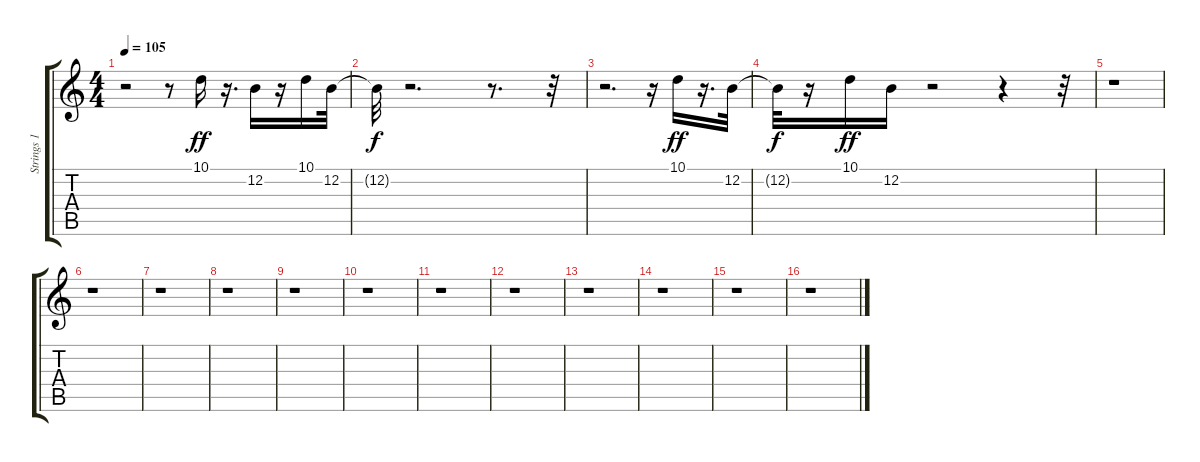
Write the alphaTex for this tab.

\track ("Strings 1" "Strings 1") {instrument stringensemble1}
\staff {score tabs}
\tuning (E4 B3 G3 D3 A2 E2) {hide}
\ts (4 4)
\tempo 105
\clef g2
\ks c
r.2{dy ff} r.8 10.1.16 r.16{d} 12.2.16 r.16 10.1.16 12.2.32 |
12.2{t}.32{dy f} r.2{d} r.8{d} r.32 |
r.2{d} r.16 10.1.16{dy ff} r.16{d} 12.2.32 |
12.2{t}.32{dy f} r.16 10.1.16{dy ff} 12.2.16 r.2 r.4 r.32 |
r.1 |
r.1 |
r.1 |
r.1 |
r.1 |
r.1 |
r.1 |
r.1 |
r.1 |
r.1 |
r.1 |
r.1
